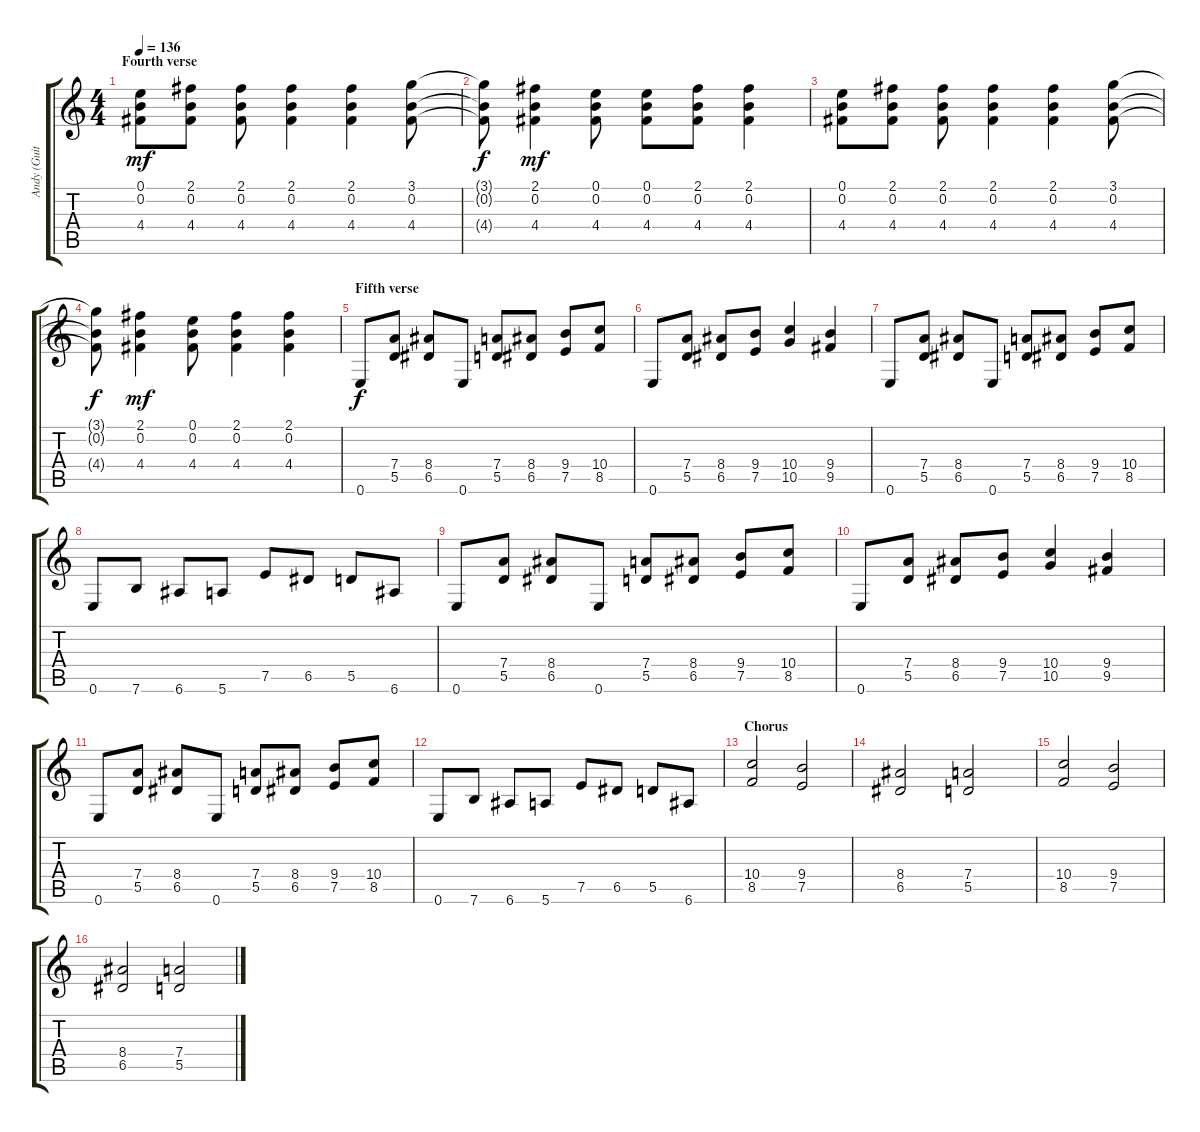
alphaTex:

\track ("Andy (Guitar)" "Andy (Guit") {instrument distortionguitar}
\staff {score tabs}
\tuning (E4 B3 G3 D3 A2 E2) {hide}
\ts (4 4)
\section ("" "Fourth verse")
\tempo 136
\clef g2
\ks c
(0.1 0.2 4.4).8{dy mf volume 16 balance 8 instrument electricguitarclean} (2.1 0.2 4.4).8 (2.1 0.2 4.4).8 (2.1 0.2 4.4).4 (2.1 0.2 4.4).4 (3.1 0.2 4.4).8 |
(3.1{t} 0.2{t} 4.4{t}).8{dy f} (2.1 0.2 4.4).4{dy mf} (0.1 0.2 4.4).8 (0.1 0.2 4.4).8 (2.1 0.2 4.4).8 (2.1 0.2 4.4).4 |
(0.1 0.2 4.4).8 (2.1 0.2 4.4).8 (2.1 0.2 4.4).8 (2.1 0.2 4.4).4 (2.1 0.2 4.4).4 (3.1 0.2 4.4).8 |
(3.1{t} 0.2{t} 4.4{t}).8{dy f} (2.1 0.2 4.4).4{dy mf} (0.1 0.2 4.4).8 (2.1 0.2 4.4).4 (2.1 0.2 4.4).4 |
\section ("" "Fifth verse")
0.6.8{dy f volume 13 balance 0 instrument distortionguitar} (7.4 5.5).8 (8.4 6.5).8 0.6.8 (7.4 5.5).8 (8.4 6.5).8 (9.4 7.5).8 (10.4 8.5).8 |
0.6.8 (7.4 5.5).8 (8.4 6.5).8 (9.4 7.5).8 (10.4 10.5).4 (9.4 9.5).4 |
0.6.8 (7.4 5.5).8 (8.4 6.5).8 0.6.8 (7.4 5.5).8 (8.4 6.5).8 (9.4 7.5).8 (10.4 8.5).8 |
0.6.8 7.6.8 6.6.8 5.6.8 7.5.8 6.5.8 5.5.8 6.6.8 |
0.6.8 (7.4 5.5).8 (8.4 6.5).8 0.6.8 (7.4 5.5).8 (8.4 6.5).8 (9.4 7.5).8 (10.4 8.5).8 |
0.6.8 (7.4 5.5).8 (8.4 6.5).8 (9.4 7.5).8 (10.4 10.5).4 (9.4 9.5).4 |
0.6.8 (7.4 5.5).8 (8.4 6.5).8 0.6.8 (7.4 5.5).8 (8.4 6.5).8 (9.4 7.5).8 (10.4 8.5).8 |
0.6.8 7.6.8 6.6.8 5.6.8 7.5.8 6.5.8 5.5.8 6.6.8 |
\section ("" "Chorus")
(10.4 8.5).2 (9.4 7.5).2 |
(8.4 6.5).2 (7.4 5.5).2 |
(10.4 8.5).2 (9.4 7.5).2 |
(8.4 6.5).2 (7.4 5.5).2
